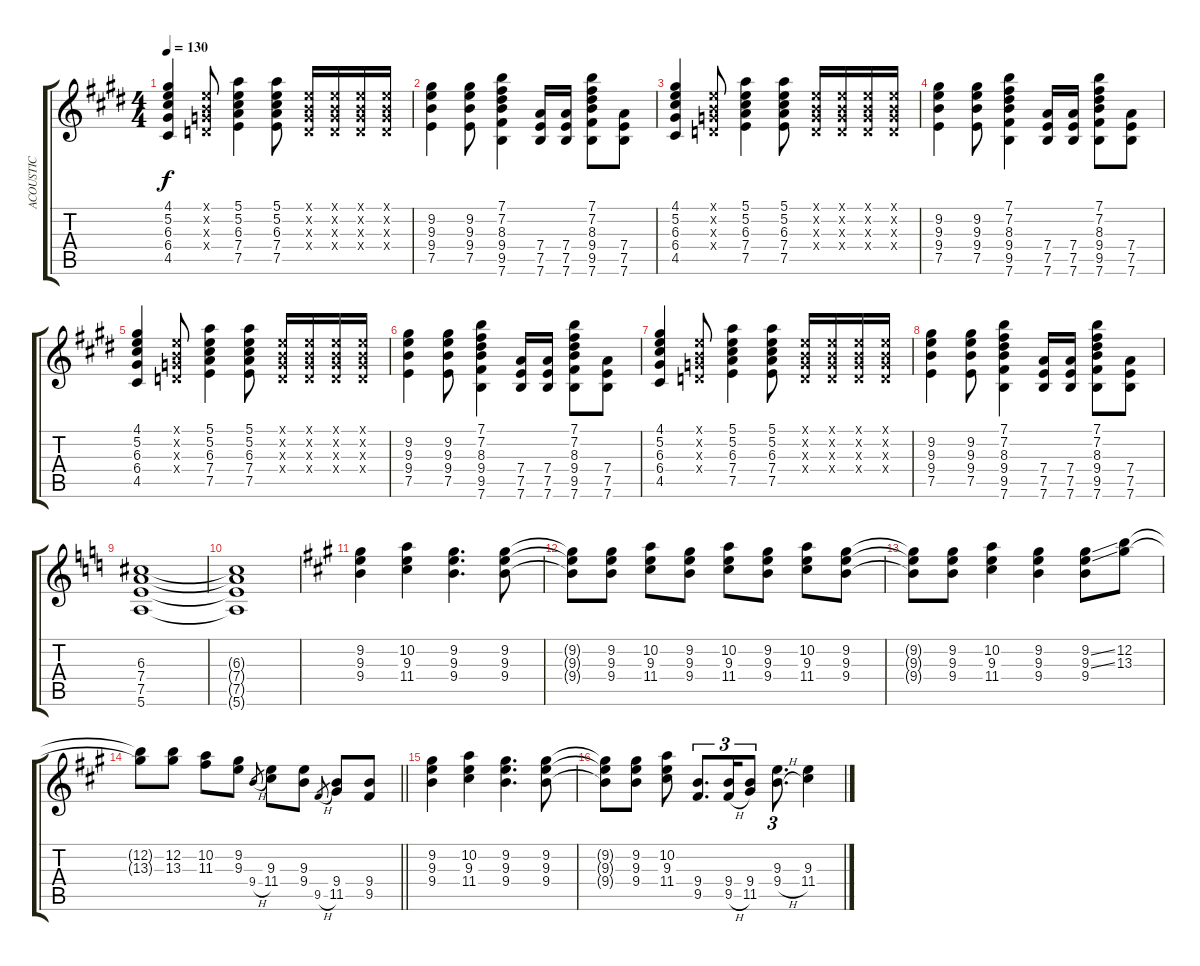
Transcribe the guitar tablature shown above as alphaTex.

\track ("ACOUSTIC" "ACOUSTIC") {instrument acousticguitarsteel}
\staff {score tabs}
\tuning (E4 B3 G3 D3 A2 E2) {hide}
\ts (4 4)
\tempo 130
\clef g2
\ks e
(4.1 5.2 6.3 6.4 4.5).4{dy f} (0.1{x} 0.2{x} 0.3{x} 0.4{x}).8 (5.1 5.2 6.3 7.4 7.5).4 (5.1 5.2 6.3 7.4 7.5).8 (0.1{x} 0.2{x} 0.3{x} 0.4{x}).16 (0.1{x} 0.2{x} 0.3{x} 0.4{x}).16 (0.1{x} 0.2{x} 0.3{x} 0.4{x}).16 (0.1{x} 0.2{x} 0.3{x} 0.4{x}).16 |
\ks c#minor
(9.2 9.3 9.4 7.5).4 (9.2 9.3 9.4 7.5).8 (7.1 7.2 8.3 9.4 9.5 7.6).4 (7.4 7.5 7.6).16 (7.4 7.5 7.6).16 (7.1 7.2 8.3 9.4 9.5 7.6).8 (7.4 7.5 7.6).8 |
(4.1 5.2 6.3 6.4 4.5).4 (0.1{x} 0.2{x} 0.3{x} 0.4{x}).8 (5.1 5.2 6.3 7.4 7.5).4 (5.1 5.2 6.3 7.4 7.5).8 (0.1{x} 0.2{x} 0.3{x} 0.4{x}).16 (0.1{x} 0.2{x} 0.3{x} 0.4{x}).16 (0.1{x} 0.2{x} 0.3{x} 0.4{x}).16 (0.1{x} 0.2{x} 0.3{x} 0.4{x}).16 |
(9.2 9.3 9.4 7.5).4 (9.2 9.3 9.4 7.5).8 (7.1 7.2 8.3 9.4 9.5 7.6).4 (7.4 7.5 7.6).16 (7.4 7.5 7.6).16 (7.1 7.2 8.3 9.4 9.5 7.6).8 (7.4 7.5 7.6).8 |
\ks e
(4.1 5.2 6.3 6.4 4.5).4 (0.1{x} 0.2{x} 0.3{x} 0.4{x}).8 (5.1 5.2 6.3 7.4 7.5).4 (5.1 5.2 6.3 7.4 7.5).8 (0.1{x} 0.2{x} 0.3{x} 0.4{x}).16 (0.1{x} 0.2{x} 0.3{x} 0.4{x}).16 (0.1{x} 0.2{x} 0.3{x} 0.4{x}).16 (0.1{x} 0.2{x} 0.3{x} 0.4{x}).16 |
\ks c#minor
(9.2 9.3 9.4 7.5).4 (9.2 9.3 9.4 7.5).8 (7.1 7.2 8.3 9.4 9.5 7.6).4 (7.4 7.5 7.6).16 (7.4 7.5 7.6).16 (7.1 7.2 8.3 9.4 9.5 7.6).8 (7.4 7.5 7.6).8 |
(4.1 5.2 6.3 6.4 4.5).4 (0.1{x} 0.2{x} 0.3{x} 0.4{x}).8 (5.1 5.2 6.3 7.4 7.5).4 (5.1 5.2 6.3 7.4 7.5).8 (0.1{x} 0.2{x} 0.3{x} 0.4{x}).16 (0.1{x} 0.2{x} 0.3{x} 0.4{x}).16 (0.1{x} 0.2{x} 0.3{x} 0.4{x}).16 (0.1{x} 0.2{x} 0.3{x} 0.4{x}).16 |
(9.2 9.3 9.4 7.5).4 (9.2 9.3 9.4 7.5).8 (7.1 7.2 8.3 9.4 9.5 7.6).4 (7.4 7.5 7.6).16 (7.4 7.5 7.6).16 (7.1 7.2 8.3 9.4 9.5 7.6).8 (7.4 7.5 7.6).8 |
\ks c
(6.3 7.4 7.5 5.6).1 |
(6.3{t} 7.4{t} 7.5{t} 5.6{t}).1 |
\ks a
(9.2 9.3 9.4).4 (10.2 9.3 11.4).4 (9.2 9.3 9.4).4{d} (9.2 9.3 9.4).8 |
(9.2{t} 9.3{t} 9.4{t}).8 (9.2 9.3 9.4).8 (10.2 9.3 11.4).8 (9.2 9.3 9.4).8 (10.2 9.3 11.4).8 (9.2 9.3 9.4).8 (10.2 9.3 11.4).8 (9.2 9.3 9.4).8 |
(9.2{t} 9.3{t} 9.4{t}).8 (9.2 9.3 9.4).8 (10.2 9.3 11.4).4 (9.2 9.3 9.4).4 (9.2{ss} 9.3{ss} 9.4).8 (12.2 13.3).8 |
\barLineRight lightlight
(12.2{t} 13.3{t}).8 (12.2 13.3).8 (10.2 11.3).8 (9.2 9.3).8 9.4{h}.8{gr} (9.3 11.4).8 (9.3 9.4).8 9.5{h}.8{gr} (9.4 11.5).8 (9.4 9.5).8 |
(9.2 9.3 9.4).4 (10.2 9.3 11.4).4 (9.2 9.3 9.4).4{d} (9.2 9.3 9.4).8 |
(9.2{t} 9.3{t} 9.4{t}).8 (9.2 9.3 9.4).8 (10.2 9.3 11.4).8 (9.4 9.5).8{d tu (3 2)} (9.4 9.5{h}).16{tu (3 2)} (9.4 11.5).8{tu (3 2)} (9.3 9.4{h}).8{d tu (3 2)} (9.3 11.4).4
